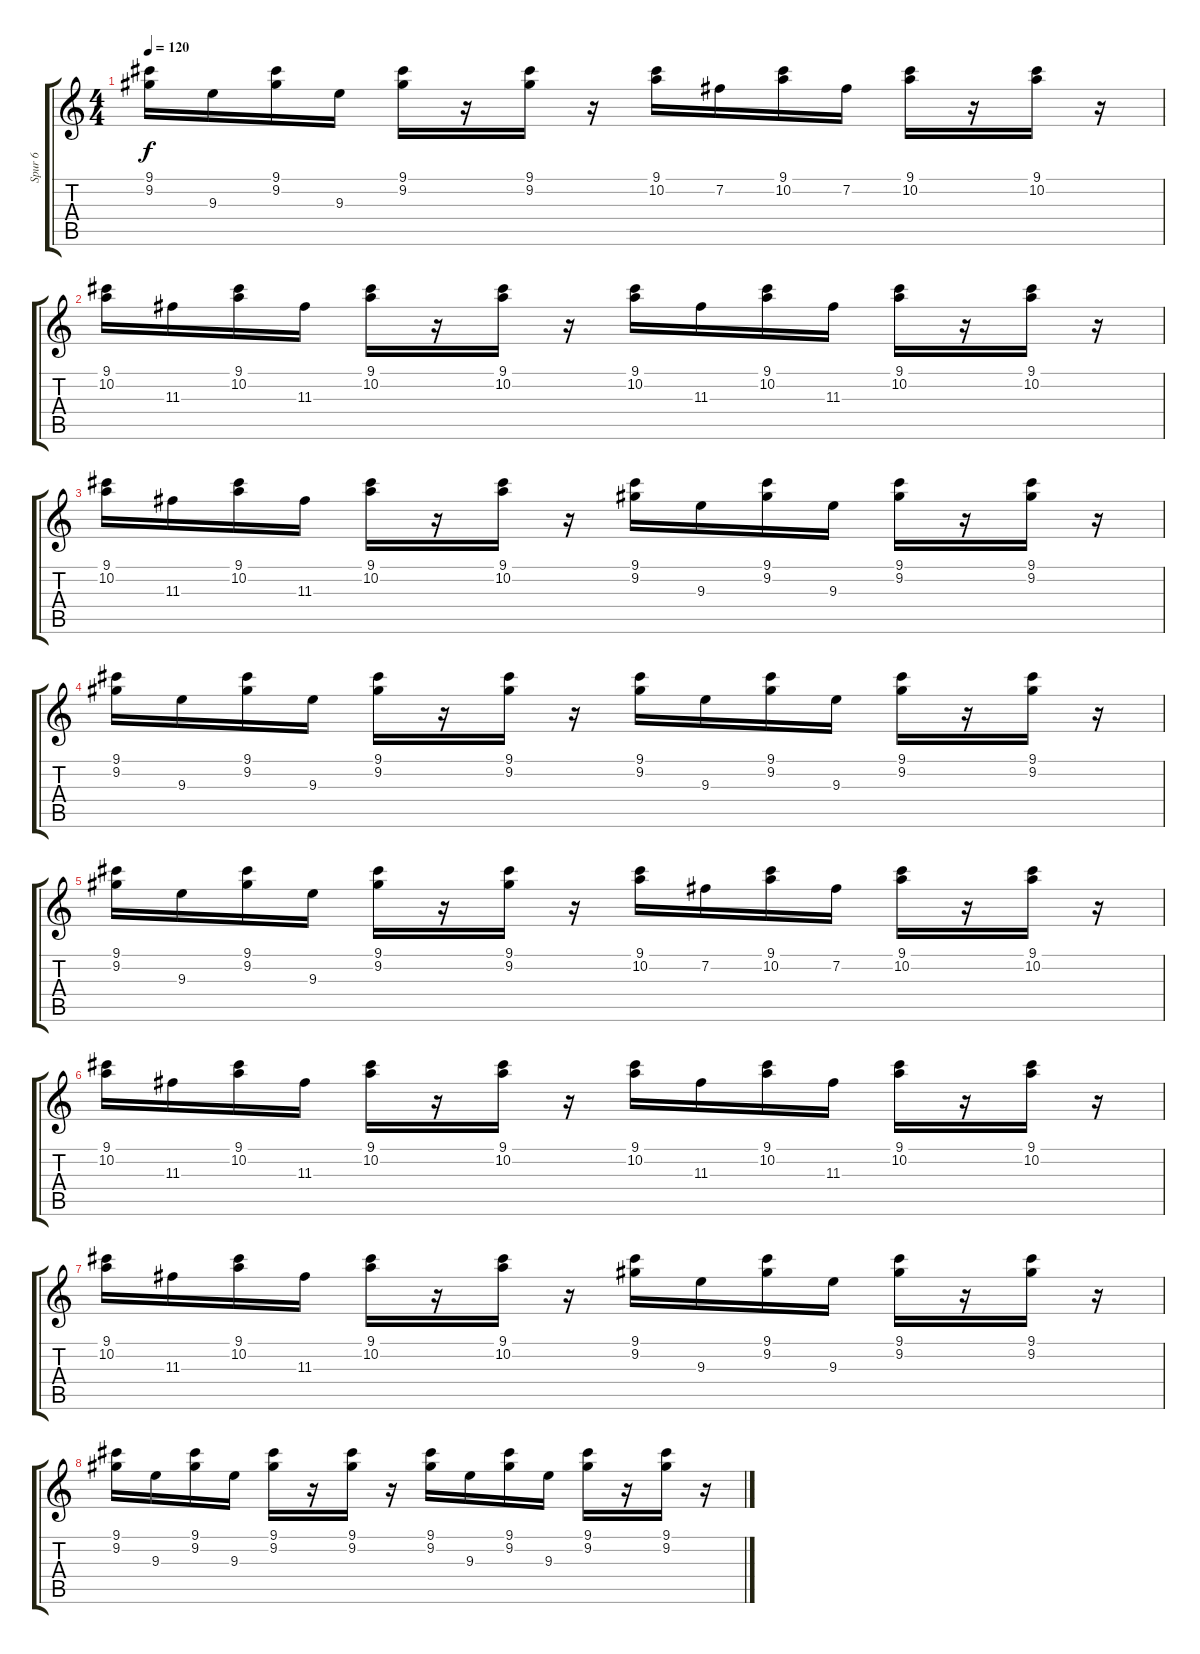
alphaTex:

\track ("Spur 6" "Spur 6") {instrument acousticguitarsteel}
\staff {score tabs}
\tuning (E4 B3 G3 D3 A2 E2) {hide}
\ts (4 4)
\tempo 120
\clef g2
\ks c
(9.1 9.2).16{dy f} 9.3.16 (9.1 9.2).16 9.3.16 (9.1 9.2).16 r.16 (9.1 9.2).16 r.16 (9.1 10.2).16 7.2.16 (9.1 10.2).16 7.2.16 (9.1 10.2).16 r.16 (9.1 10.2).16 r.16 |
(9.1 10.2).16 11.3.16 (9.1 10.2).16 11.3.16 (9.1 10.2).16 r.16 (9.1 10.2).16 r.16 (9.1 10.2).16 11.3.16 (9.1 10.2).16 11.3.16 (9.1 10.2).16 r.16 (9.1 10.2).16 r.16 |
(9.1 10.2).16 11.3.16 (9.1 10.2).16 11.3.16 (9.1 10.2).16 r.16 (9.1 10.2).16 r.16 (9.1 9.2).16 9.3.16 (9.1 9.2).16 9.3.16 (9.1 9.2).16 r.16 (9.1 9.2).16 r.16 |
(9.1 9.2).16 9.3.16 (9.1 9.2).16 9.3.16 (9.1 9.2).16 r.16 (9.1 9.2).16 r.16 (9.1 9.2).16 9.3.16 (9.1 9.2).16 9.3.16 (9.1 9.2).16 r.16 (9.1 9.2).16 r.16 |
(9.1 9.2).16 9.3.16 (9.1 9.2).16 9.3.16 (9.1 9.2).16 r.16 (9.1 9.2).16 r.16 (9.1 10.2).16 7.2.16 (9.1 10.2).16 7.2.16 (9.1 10.2).16 r.16 (9.1 10.2).16 r.16 |
(9.1 10.2).16 11.3.16 (9.1 10.2).16 11.3.16 (9.1 10.2).16 r.16 (9.1 10.2).16 r.16 (9.1 10.2).16 11.3.16 (9.1 10.2).16 11.3.16 (9.1 10.2).16 r.16 (9.1 10.2).16 r.16 |
(9.1 10.2).16 11.3.16 (9.1 10.2).16 11.3.16 (9.1 10.2).16 r.16 (9.1 10.2).16 r.16 (9.1 9.2).16 9.3.16 (9.1 9.2).16 9.3.16 (9.1 9.2).16 r.16 (9.1 9.2).16 r.16 |
(9.1 9.2).16 9.3.16 (9.1 9.2).16 9.3.16 (9.1 9.2).16 r.16 (9.1 9.2).16 r.16 (9.1 9.2).16 9.3.16 (9.1 9.2).16 9.3.16 (9.1 9.2).16 r.16 (9.1 9.2).16 r.16
